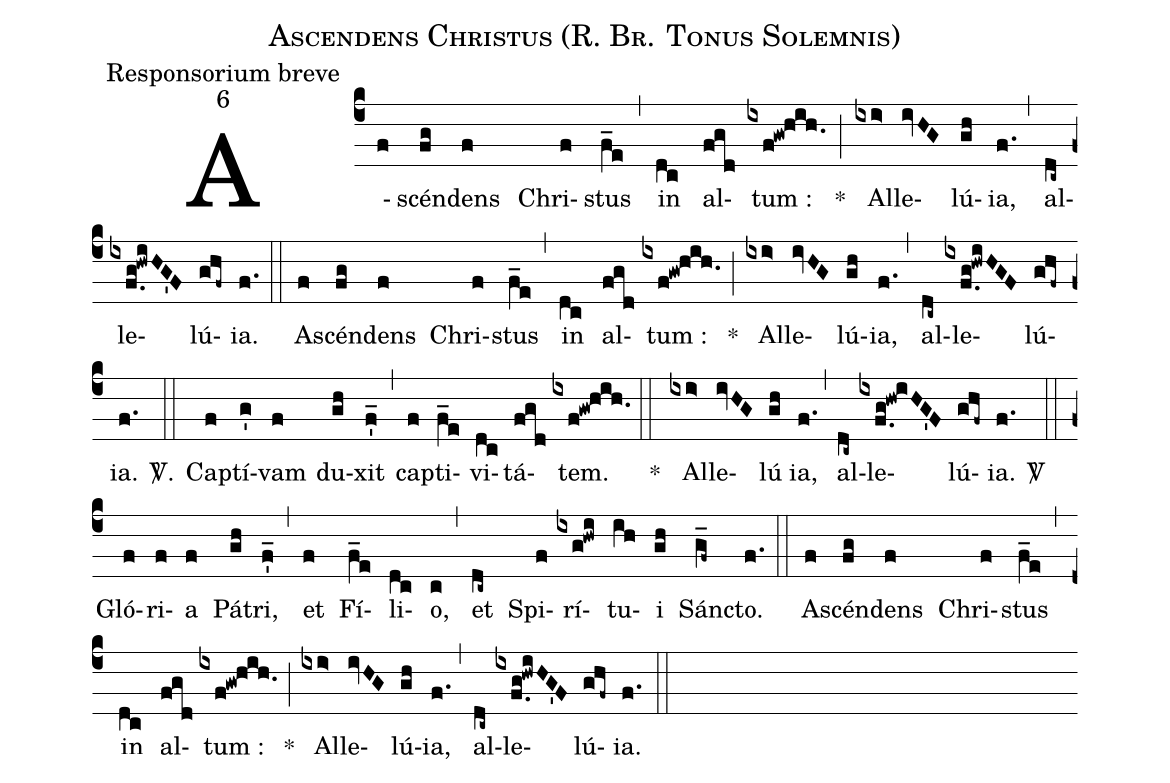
name:Ascendens Christus (R. Br. Tonus Solemnis);
office-part:Responsorium breve;
mode:6;
%%
(c4) A(f)scén(fg)dens(f) Chri(f)stus(f_e) (,) in(dc) al(fgd)tum :(ixf!gw!hih.) *(;) Al(ixi>)le(ivHG)lú(gh)ia,(f.) (,) al(dc~)le(ixf.g!hwiHG'F)lú(ghf~)ia.(f.) (::)
A(f)scén(fg)dens(f) Chri(f)stus(f_e) (,) in(dc) al(fgd)tum :(ixf!gw!hih.) *(;) Al(ixi>)le(ivHG)lú-(gh)ia,(f.) (,) al(dc~)le-(ixf.g!hwiHGF)lú-(ghf~)ia.(f.) <sp>V/</sp>.(::)
Cap(f)tí(g')vam(f) du(gh)xit(f'_) (,) cap(f)ti(f_e)vi(dc)tá-(fgd)tem.(ixf!gw!hih.) (::)
*() Al(ixi>)le(ivHG)lú (gh)ia,(f.) (,) al(dc~)le(ixf.g!hw!iHG'F)lú(ghf~)ia.(f.) <sp>V/</sp> (::)
Gló(f)ri(f)a(f) Pá(gh)tri,(f'_) (,) et(f) Fí(f_e)li(dc)o,(c) (,) et(dc~) Spi(f)rí(ixg!hwi)tu(ih)i(gh) Sán(g_f~)cto.(f.) (::)
A(f)scén(fg)dens(f) Chri(f)stus(f_e) (,) in(dc) al(fgd)tum :(ixf!gw!hih.) *(;) Al(ixi>)le(ivHG)lú(gh)ia,(f.) (,) al(dc~)le(ixf.g!hwiHG'F)lú(ghf~)ia.(f.) (::)
